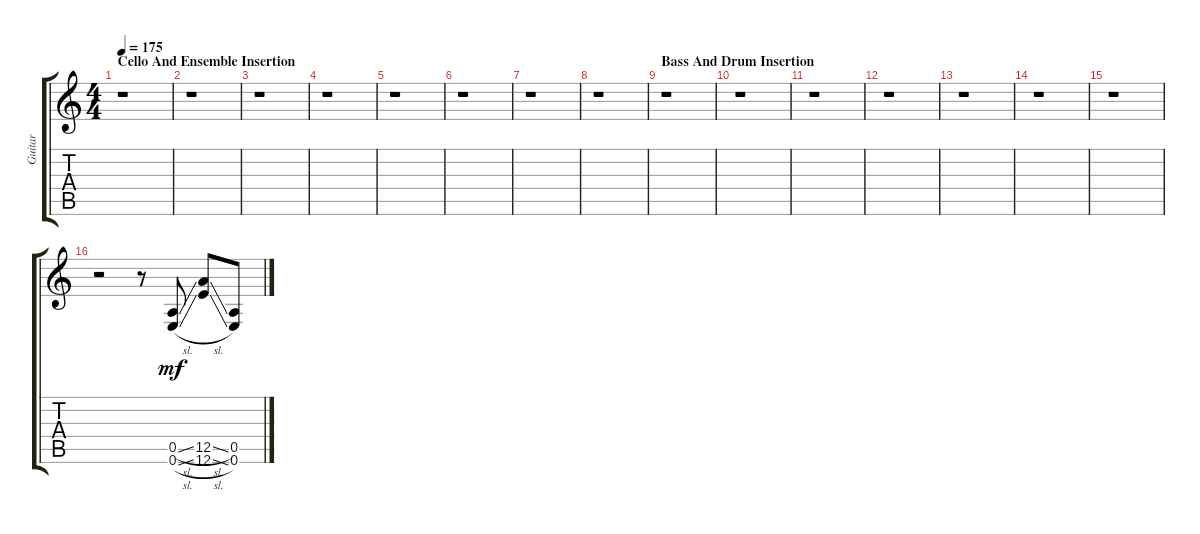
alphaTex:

\track ("Guitar" "Guitar") {instrument distortionguitar}
\staff {score tabs}
\tuning (E4 B3 G3 D3 A2 E2) {hide}
\ts (4 4)
\section ("" "Cello And Ensemble Insertion")
\tempo 175
\clef g2
\ks c
r.1{dy mf} |
r.1 |
r.1 |
r.1 |
r.1 |
r.1 |
r.1 |
r.1 |
\section ("" "Bass And Drum Insertion")
r.1 |
r.1 |
r.1 |
r.1 |
r.1 |
r.1 |
r.1 |
r.2 r.8 (0.5{sl} 0.6{sl}).8 (12.5{sl} 12.6{sl}).8 (0.5 0.6).8
